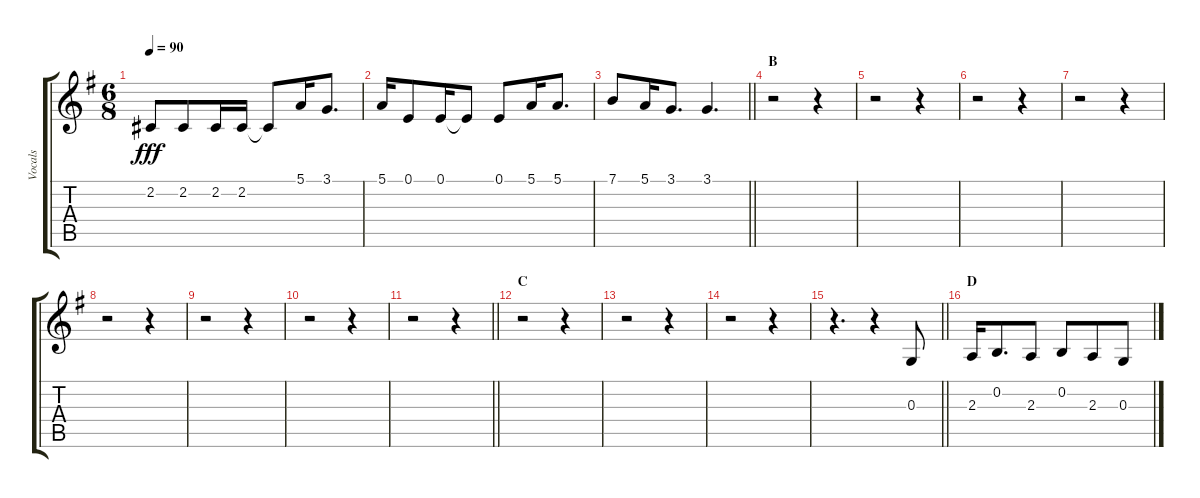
\track ("Vocals" "Vocals") {instrument voiceoohs}
\staff {score tabs}
\tuning (E4 B3 G3 D3 A2 E2) {hide}
\ts (6 8)
\tempo 90
\clef g2
\ks g
2.2.8{dy fff} 2.2.8 2.2.16 2.2.16 2.2{t}.8 5.1.16 3.1.8{d} |
5.1.16 0.1.8 0.1.16 0.1{t}.8 0.1.8 5.1.16 5.1.8{d} |
\barLineRight lightlight
7.1.8 5.1.16 3.1.8{d} 3.1.4{d} |
\section ("" "B")
r.2 r.4 |
r.2 r.4 |
r.2 r.4 |
r.2 r.4 |
r.2 r.4 |
r.2 r.4 |
r.2 r.4 |
\barLineRight lightlight
r.2 r.4 |
\section ("" "C")
r.2 r.4 |
r.2 r.4 |
r.2 r.4 |
\barLineRight lightlight
r.4{d} r.4 0.3.8 |
\section ("" "D")
2.3.16 0.2.8{d} 2.3.8 0.2.8 2.3.8 0.3.8
